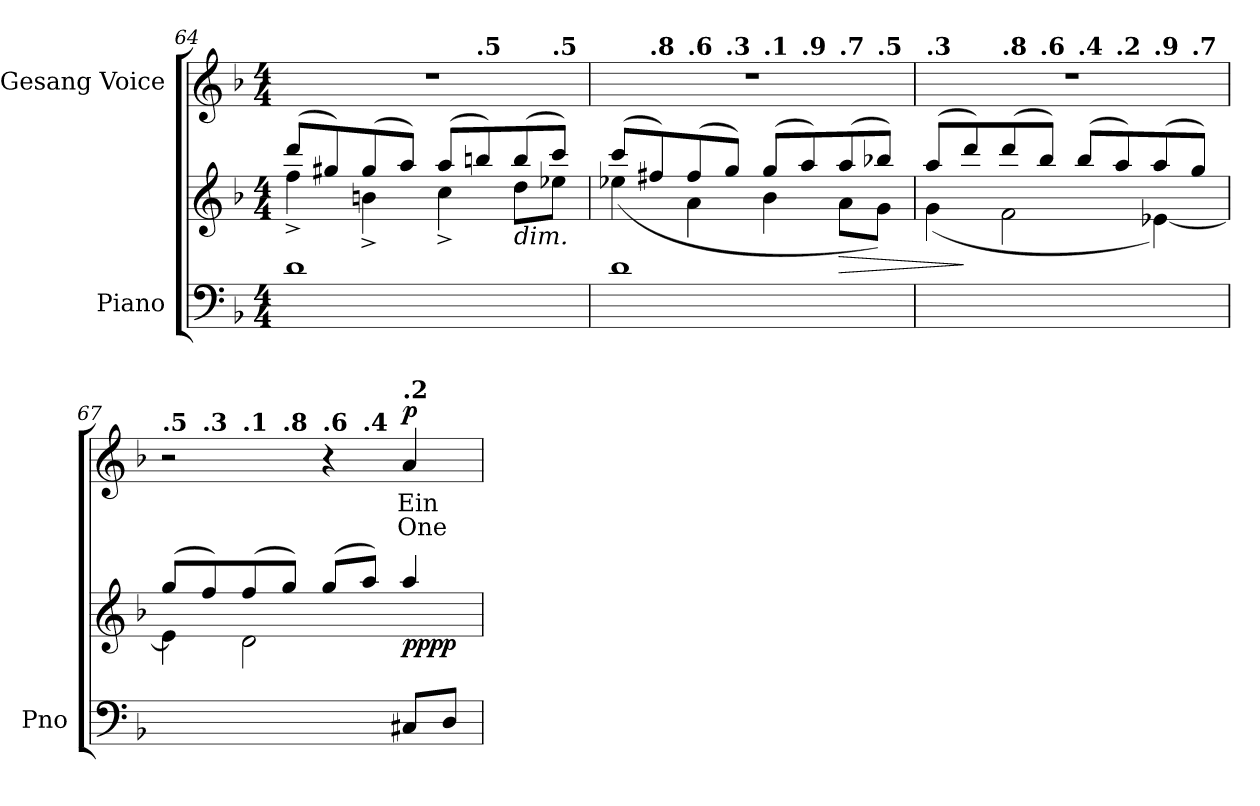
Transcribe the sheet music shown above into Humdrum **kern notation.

**kern	**kern	**dynam	**kern	**text	**text	**dynam
*part2	*part2	*part2	*part1	*part1	*part1	*part1
*staff3	*staff2	*staff2/3	*staff1	*staff1	*staff1	*staff1
*I"Piano	*	*	*I"Gesang Voice	*	*	*
*I'Pno	*	*	*	*	*	*
!!LO:LB:g=z
*clefF4	*clefG2	*	*clefG2	*	*	*
*k[b-]	*k[b-]	*	*k[b-]	*	*	*
*M4/4	*M4/4	*	*M4/4	*	*	*
=64	=64	=64	=64	=64	=64	=64
*	*^	*	*^	*	*	*
*	*	*	*	*	*^	*	*	*
*	*	*	*	*	*	*^	*	*	*
1d	(>8ddd/L	4ff^\	.	1r	2ryy	2..ryy	2.ryy	.	.	.
.	8gg#X/)	.	.	.	.	.	.	.	.	.
.	(>8gg#/	4bn^\	.	.	.	.	.	.	.	.
.	8aa/J)	.	.	.	.	.	.	.	.	.
*	*	*	*	*MM70	*	*	*	*	*	*
.	(>8aa/L	4cc^\	.	.	8ryy	.	.	.	.	.
*	*	*	*	*MM69	*	*	*	*	*	*
!	!	!	!	!	!LO:TX:a:B:t=.5	!	!	!	!	!
.	8bbn/)	.	.	.	4.ryy	.	.	.	.	.
*	*	*	*	*MM69	*	*	*	*	*	*
!	!LO:TX:b:i:t=dim.	!	!	!	!	!	!	!	!	!
.	(>8bb/	8dd\L	.	.	.	.	4ryy	.	.	.
*	*	*	*	*MM68	*	*	*	*	*	*
!	!	!	!	!	!	!LO:TX:a:B:t=.5	!	!	!	!
.	8ccc/J)	8ee-X\J	.	.	.	8ryy	.	.	.	.
*	*	*	*	*v	*v	*v	*v	*	*	*
=65	=65	=65	=65	=65	=65	=65	=65
*	*	*	*	*MM70	*	*	*
*	*	*	*	*^	*	*	*
*	*	*	*	*	*^	*	*	*
*	*	*	*	*	*	*^	*	*	*
*	*	*	*	*	*	*	*^	*	*	*
*	*	*	*	*	*	*	*	*^	*	*	*
*	*	*	*	*	*	*	*	*	*^	*	*	*
1d	(>8ccc/L	(<4ee-X\	.	1r	8ryy	4ryy	4.ryy	2ryy	2ryy	2.ryy	.	.	.
*	*	*	*	*MM69	*	*	*	*	*	*	*	*	*
!	!	!	!	!	!LO:TX:a:B:t=.8	!	!	!	!	!	!	!	!
.	8ff#X/)	.	.	.	2..ryy	.	.	.	.	.	.	.	.
*	*	*	*	*MM69	*	*	*	*	*	*	*	*	*
!	!	!	!	!	!	!LO:TX:a:B:t=.6	!	!	!	!	!	!	!
.	(>8ff#/	4a\	.	.	.	2.ryy	.	.	.	.	.	.	.
*	*	*	*	*MM69	*	*	*	*	*	*	*	*	*
!	!	!	!	!	!	!	!LO:TX:a:B:t=.3	!	!	!	!	!	!
.	8gg/J)	.	.	.	.	.	2ryy	.	.	.	.	.	.
*	*	*	*	*MM69	*	*	*	*	*	*	*	*	*
!	!	!	!	!	!	!	!	!LO:TX:a:B:t=.1	!	!	!	!	!
.	(>8gg/L	4b-\	.	.	.	.	.	2ryy	8ryy	.	.	.	.
*	*	*	*	*MM68	*	*	*	*	*	*	*	*	*
!	!	!	!	!	!	!	!	!	!LO:TX:a:B:t=.9	!	!	!	!
.	8aa/)	.	.	.	.	.	.	.	4.ryy	.	.	.	.
*	*	*	*	*MM68	*	*	*	*	*	*	*	*	*
!	!	!	!	!	!	!	!	!	!	!LO:TX:a:B:t=.7	!	!	!
!	!	!	!LO:HP:b	!	!	!	!	!	!	!	!	!	!
.	(>8aa/	8a\L	>	.	.	.	.	.	.	4ryy	.	.	.
*	*	*	*	*MM68	*	*	*	*	*	*	*	*	*
!	!	!	!	!	!	!	!LO:TX:a:B:t=.5	!	!	!	!	!	!
.	8bb-X/J)	8g\J)	.	.	.	.	8ryy	.	.	.	.	.	.
=66	=66	=66	=66	=66	=66	=66	=66	=66	=66	=66	=66	=66	=66
*	*	*	*	*MM68	*	*	*	*	*	*	*	*	*
!	!	!	!	!LO:TX:a:B:t=.3	!	!	!	!	!	!	!	!	!
1ryy	(>8aa/L	(<4g\	.	1r	4ryy	4.ryy	2ryy	2ryy	2.ryy	8ryy	.	.	.
*	*	*	*	*MM68	*	*	*	*	*	*	*	*	*
.	8ddd/)	.	]	.	.	.	.	.	.	2..ryy	.	.	.
*	*	*	*	*MM67	*	*	*	*	*	*	*	*	*
!	!	!	!	!	!LO:TX:a:B:t=.8	!	!	!	!	!	!	!	!
.	(>8ddd/	2f\	.	.	2.ryy	.	.	.	.	.	.	.	.
*	*	*	*	*MM67	*	*	*	*	*	*	*	*	*
!	!	!	!	!	!	!LO:TX:a:B:t=.6	!	!	!	!	!	!	!
.	8bb-/J)	.	.	.	.	2ryy	.	.	.	.	.	.	.
*	*	*	*	*MM67	*	*	*	*	*	*	*	*	*
!	!	!	!	!	!	!	!LO:TX:a:B:t=.4	!	!	!	!	!	!
.	(>8bb-/L	.	.	.	.	.	2ryy	8ryy	.	.	.	.	.
*	*	*	*	*MM67	*	*	*	*	*	*	*	*	*
!	!	!	!	!	!	!	!	!LO:TX:a:B:t=.2	!	!	!	!	!
.	8aa/)	.	.	.	.	.	.	4.ryy	.	.	.	.	.
*	*	*	*	*MM66	*	*	*	*	*	*	*	*	*
!	!	!	!	!	!	!	!	!	!LO:TX:a:B:t=.9	!	!	!	!
.	(>8aa/	[4e-X\)	.	.	.	.	.	.	4ryy	.	.	.	.
*	*	*	*	*MM66	*	*	*	*	*	*	*	*	*
!	!	!	!	!	!	!LO:TX:a:B:t=.7	!	!	!	!	!	!	!
.	8gg/J)	.	.	.	.	8ryy	.	.	.	.	.	.	.
*	*	*	*	*v	*v	*v	*v	*v	*v	*v	*	*	*
=67	=67	=67	=67	=67	=67	=67	=67
*	*	*	*	*MM66	*	*	*
*^	*	*	*	*^	*	*	*
*	*	*	*	*	*	*^	*	*	*
*	*	*	*	*	*	*	*^	*	*	*
*	*	*	*	*	*	*	*	*^	*	*	*
*	*	*	*	*	*	*	*	*	*^	*	*	*
*	*	*	*	*	*	*	*	*	*	*^	*	*	*
!	!	!	!	!	!LO:TX:a:B:t=.5	!	!	!	!	!	!	!	!	!
*	*	*	*	*	*	*	*	*	*v	*v	*v	*	*	*
2.ryy	1ryy	(>8gg/L	4e-\]	.	2r	8ryy	4ryy	4.ryy	2ryy	.	.	.
*	*	*	*	*	*MM66	*	*	*	*	*	*	*
!	!	!	!	!	!	!LO:TX:a:B:t=.3	!	!	!	!	!	!
.	.	8ff/)	.	.	.	2..ryy	.	.	.	.	.	.
*	*	*	*	*	*MM66	*	*	*	*	*	*	*
!	!	!	!	!	!	!	!LO:TX:a:B:t=.1	!	!	!	!	!
.	.	(>8ff/	2d\	.	.	.	2.ryy	.	.	.	.	.
*	*	*	*	*	*MM65	*	*	*	*	*	*	*
!	!	!	!	!	!	!	!	!LO:TX:a:B:t=.8	!	!	!	!
.	.	8gg/J)	.	.	.	.	.	2ryy	.	.	.	.
*	*	*	*	*	*MM65	*	*	*	*	*	*	*
!	!	!	!	!	!LO:TX:a:B:t=.6	!	!	!	!	!	!	!
.	.	(>8gg/L	.	.	4r	.	.	.	8ryy	.	.	.
*	*	*	*	*	*MM65	*	*	*	*	*	*	*
!	!	!	!	!	!	!	!	!	!LO:TX:a:B:t=.4	!	!	!
.	.	8aa/J)	.	.	.	.	.	.	4.ryy	.	.	.
*	*	*	*	*	*MM65	*	*	*	*	*	*	*
!	!	!	!	!	!LO:TX:a:B:t=.2	!	!	!	!	!	!	!
!	!	!	!	!LO:DY:b	!	!	!	!	!	!LO:LY:b	!LO:LY:b	!
!	!	!	!	!LO:DY:n=1:b	!	!	!	!	!	!	!	!LO:DY:a
8C#X/L	.	4aa/	4ryy	pp pp	4a/	.	.	.	.	Ein	One	p
*	*	*	*	*	*MM65	*	*	*	*	*	*	*
8D/J	.	.	.	.	.	.	.	8ryy	.	.	.	.
*v	*v	*	*	*	*v	*v	*v	*v	*v	*	*	*
*	*v	*v	*	*	*	*	*
=	=	=	=	=	=	=
*-	*-	*-	*-	*-	*-	*-
